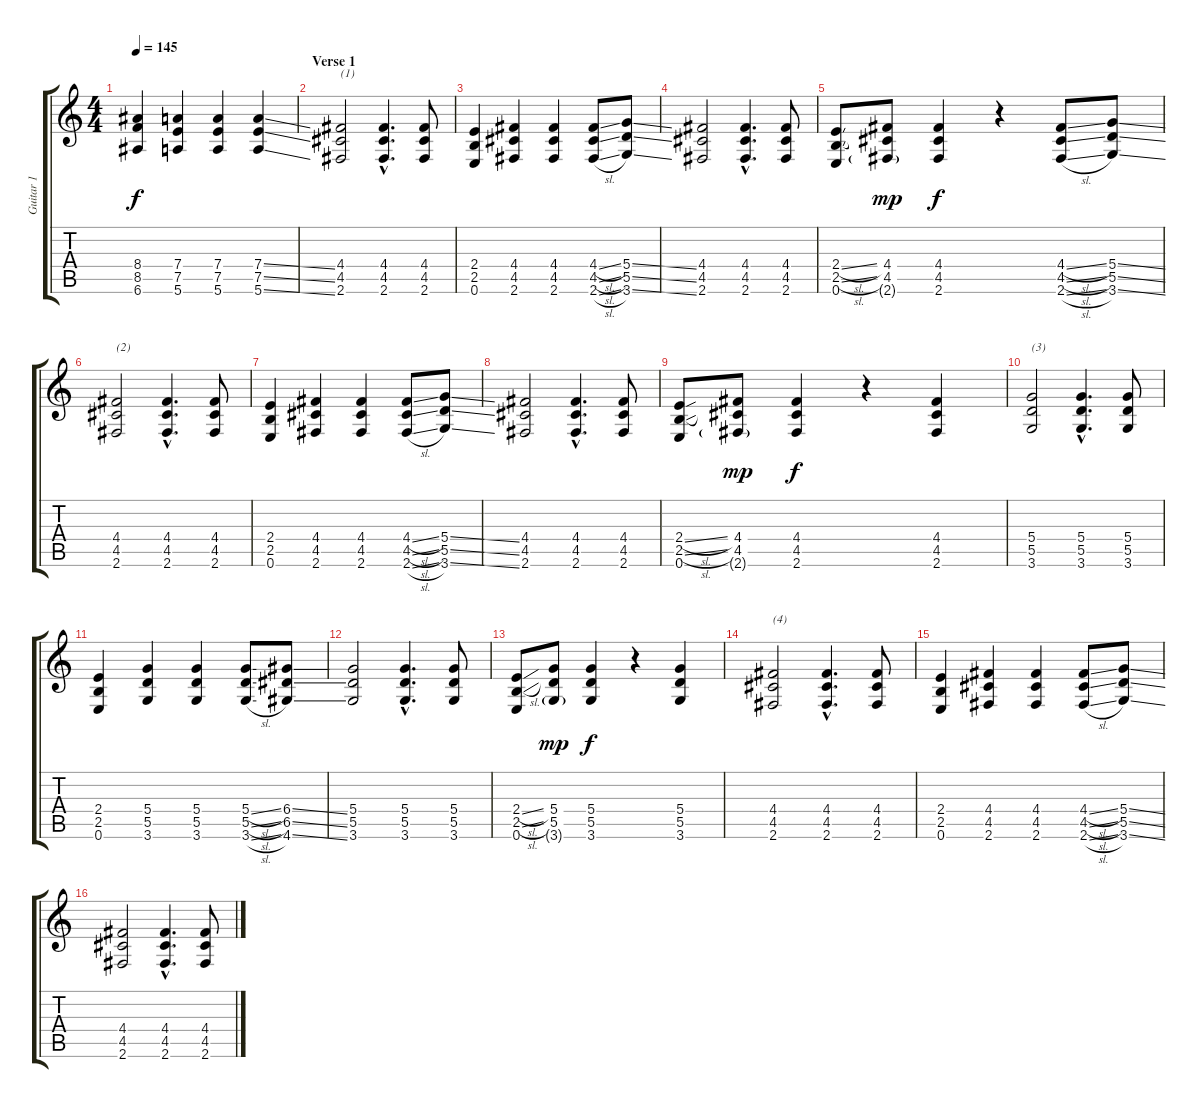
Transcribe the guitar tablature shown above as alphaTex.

\track ("Guitar 1" "Guitar 1") {instrument distortionguitar}
\staff {score tabs}
\tuning (E4 B3 G3 D3 A2 E2) {hide}
\ts (4 4)
\tempo 145
\clef g2
\ks c
(8.4 8.5 6.6).4{dy f} (7.4 7.5 5.6).4 (7.4 7.5 5.6).4 (7.4{ss} 7.5{ss} 5.6{ss}).4 |
\section ("" "Verse 1")
(4.4 4.5 2.6).2{txt "(1)"} (4.4{hac} 4.5{hac} 2.6{hac}).4{d} (4.4 4.5 2.6).8 |
(2.4 2.5 0.6).4 (4.4 4.5 2.6).4 (4.4 4.5 2.6).4 (4.4{sl} 4.5{sl} 2.6{sl}).8 (5.4{ss} 5.5{ss} 3.6{ss}).8 |
(4.4 4.5 2.6).2 (4.4{hac} 4.5{hac} 2.6{hac}).4{d} (4.4 4.5 2.6).8 |
(2.4{sl} 2.5{sl} 0.6).8 (4.4 4.5 2.6{g}).8{dy mp} (4.4 4.5 2.6).4{dy f} r.4 (4.4{sl} 4.5{sl} 2.6{sl}).8 (5.4{ss} 5.5{ss} 3.6{ss}).8 |
(4.4 4.5 2.6).2{txt "(2)"} (4.4{hac} 4.5{hac} 2.6{hac}).4{d} (4.4 4.5 2.6).8 |
(2.4 2.5 0.6).4 (4.4 4.5 2.6).4 (4.4 4.5 2.6).4 (4.4{sl} 4.5{sl} 2.6{sl}).8 (5.4{ss} 5.5{ss} 3.6{ss}).8 |
(4.4 4.5 2.6).2 (4.4{hac} 4.5{hac} 2.6{hac}).4{d} (4.4 4.5 2.6).8 |
(2.4{sl} 2.5{sl} 0.6).8 (4.4 4.5 2.6{g}).8{dy mp} (4.4 4.5 2.6).4{dy f} r.4 (4.4 4.5 2.6).4 |
(5.4 5.5 3.6).2{txt "(3)"} (5.4{hac} 5.5{hac} 3.6{hac}).4{d} (5.4 5.5 3.6).8 |
(2.4 2.5 0.6).4 (5.4 5.5 3.6).4 (5.4 5.5 3.6).4 (5.4{sl} 5.5{sl} 3.6{sl}).8 (6.4{ss} 6.5{ss} 4.6{ss}).8 |
(5.4 5.5 3.6).2 (5.4{hac} 5.5{hac} 3.6{hac}).4{d} (5.4 5.5 3.6).8 |
(2.4{sl} 2.5{sl} 0.6).8 (5.4 5.5 3.6{g}).8{dy mp} (5.4 5.5 3.6).4{dy f} r.4 (5.4 5.5 3.6).4 |
(4.4 4.5 2.6).2{txt "(4)"} (4.4{hac} 4.5{hac} 2.6{hac}).4{d} (4.4 4.5 2.6).8 |
(2.4 2.5 0.6).4 (4.4 4.5 2.6).4 (4.4 4.5 2.6).4 (4.4{sl} 4.5{sl} 2.6{sl}).8 (5.4{ss} 5.5{ss} 3.6{ss}).8 |
(4.4 4.5 2.6).2 (4.4{hac} 4.5{hac} 2.6{hac}).4{d} (4.4 4.5 2.6).8
